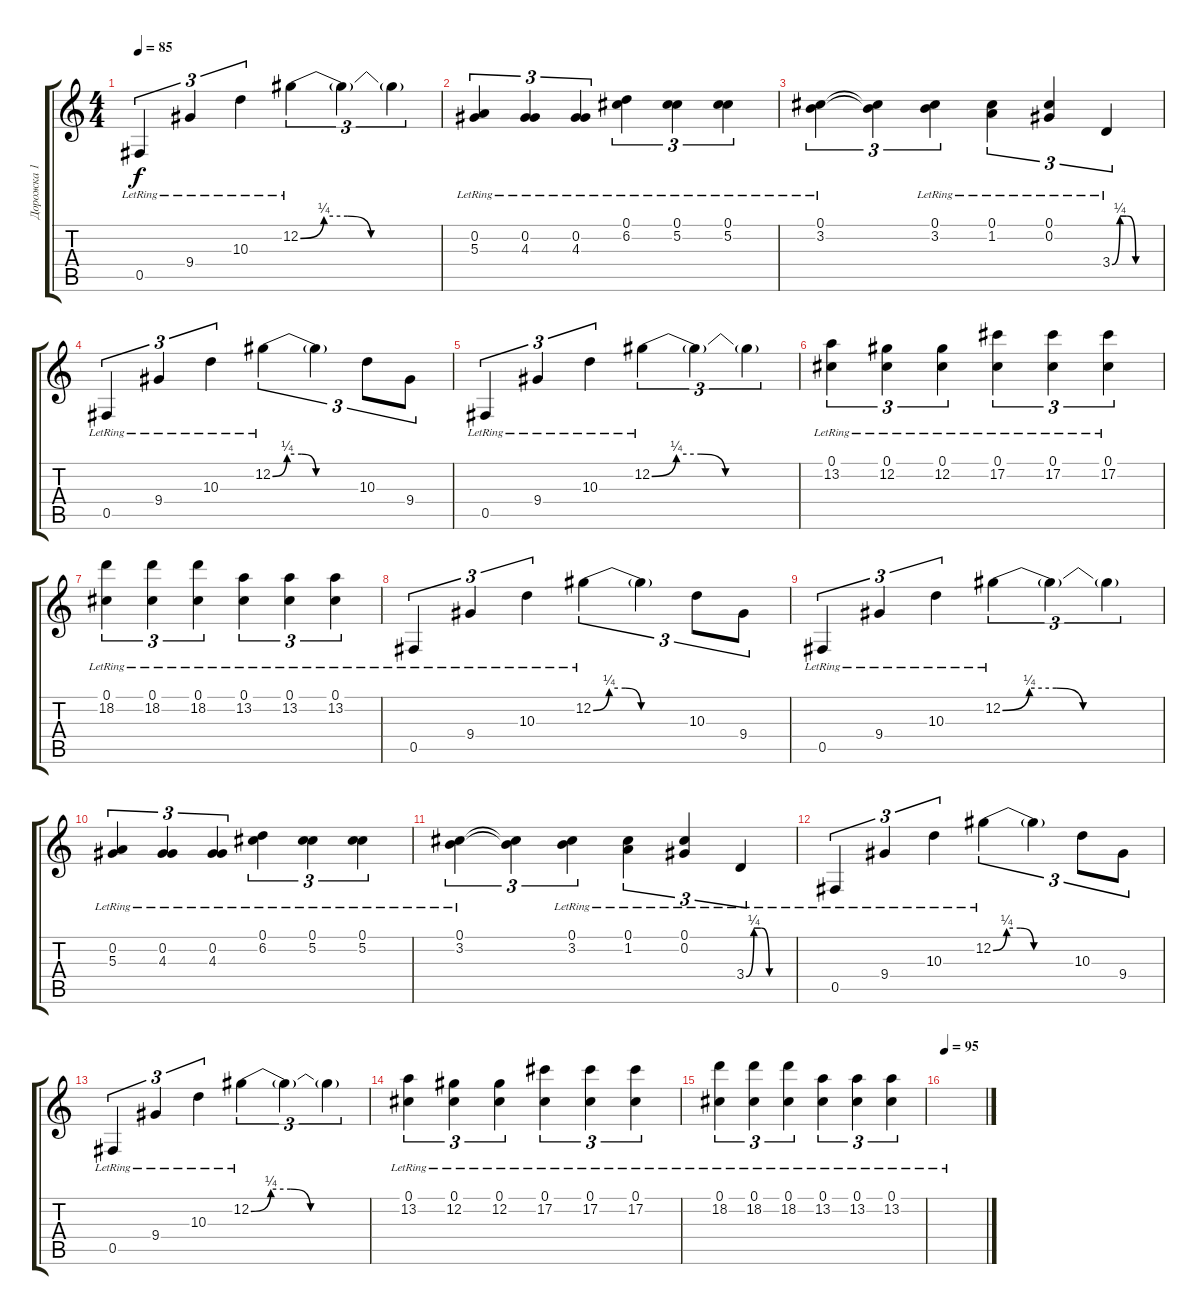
\track ("Дорожка 1" "Дорожка 1") {instrument electricguitarjazz}
\staff {score tabs}
\tuning (Db4 Ab3 E3 B2 Gb2 Db2) {hide}
\ts (4 4)
\tempo 85
\clef g2
\ks c
0.5{lr}.4{tu (3 2) dy f} 9.4{lr}.4{tu (3 2)} 10.3{lr}.4{tu (3 2)} 12.2{be (custom 0 0 10 1 20 1 30 0 60 0) lr}.4{tu (3 2)} 12.2{t}.4{tu (3 2)} 12.2{t}.4{tu (3 2)} |
(0.2{lr} 5.3{lr}).4{tu (3 2)} (0.2{lr} 4.3{lr}).4{tu (3 2)} (0.2{lr} 4.3{lr}).4{tu (3 2)} (0.1{lr} 6.2{lr}).4{tu (3 2)} (0.1{lr} 5.2{lr}).4{tu (3 2)} (0.1{lr} 5.2{lr}).4{tu (3 2)} |
(0.1{lr} 3.2{lr}).4{tu (3 2)} (0.1{t} 3.2{t}).4{tu (3 2)} (0.1{lr} 3.2{lr}).4{tu (3 2)} (0.1{lr} 1.2{lr}).4{tu (3 2)} (0.1{lr} 0.2{lr}).4{tu (3 2)} 3.4{be (custom 0 0 10 1 18 1 20 1 30 0 60 0) lr}.4{tu (3 2)} |
0.5{lr}.4{tu (3 2)} 9.4{lr}.4{tu (3 2)} 10.3{lr}.4{tu (3 2)} 12.2{be (custom 0 0 10 1 20 1 30 0 60 0) lr}.4{tu (3 2)} 12.2{t}.4{tu (3 2)} 10.3.8{tu (3 2)} 9.4.8{tu (3 2)} |
0.5{lr}.4{tu (3 2)} 9.4{lr}.4{tu (3 2)} 10.3{lr}.4{tu (3 2)} 12.2{be (custom 0 0 10 1 20 1 30 0 60 0) lr}.4{tu (3 2)} 12.2{t}.4{tu (3 2)} 12.2{t}.4{tu (3 2)} |
(0.1{lr} 13.2{lr}).4{tu (3 2)} (0.1{lr} 12.2{lr}).4{tu (3 2)} (0.1{lr} 12.2{lr}).4{tu (3 2)} (0.1{lr} 17.2{lr}).4{tu (3 2)} (0.1{lr} 17.2{lr}).4{tu (3 2)} (0.1{lr} 17.2{lr}).4{tu (3 2)} |
(0.1{lr} 18.2{lr}).4{tu (3 2)} (0.1{lr} 18.2{lr}).4{tu (3 2)} (0.1{lr} 18.2{lr}).4{tu (3 2)} (0.1{lr} 13.2{lr}).4{tu (3 2)} (0.1{lr} 13.2{lr}).4{tu (3 2)} (0.1{lr} 13.2{lr}).4{tu (3 2)} |
0.5{lr}.4{tu (3 2)} 9.4{lr}.4{tu (3 2)} 10.3{lr}.4{tu (3 2)} 12.2{be (custom 0 0 10 1 20 1 30 0 60 0) lr}.4{tu (3 2)} 12.2{t}.4{tu (3 2)} 10.3.8{tu (3 2)} 9.4.8{tu (3 2)} |
0.5{lr}.4{tu (3 2)} 9.4{lr}.4{tu (3 2)} 10.3{lr}.4{tu (3 2)} 12.2{be (custom 0 0 10 1 20 1 30 0 60 0) lr}.4{tu (3 2)} 12.2{t}.4{tu (3 2)} 12.2{t}.4{tu (3 2)} |
(0.2{lr} 5.3{lr}).4{tu (3 2)} (0.2{lr} 4.3{lr}).4{tu (3 2)} (0.2{lr} 4.3{lr}).4{tu (3 2)} (0.1{lr} 6.2{lr}).4{tu (3 2)} (0.1{lr} 5.2{lr}).4{tu (3 2)} (0.1{lr} 5.2{lr}).4{tu (3 2)} |
(0.1{lr} 3.2{lr}).4{tu (3 2)} (0.1{t} 3.2{t}).4{tu (3 2)} (0.1{lr} 3.2{lr}).4{tu (3 2)} (0.1{lr} 1.2{lr}).4{tu (3 2)} (0.1{lr} 0.2{lr}).4{tu (3 2)} 3.4{be (custom 0 0 10 1 18 1 20 1 30 0 60 0) lr}.4{tu (3 2)} |
0.5{lr}.4{tu (3 2)} 9.4{lr}.4{tu (3 2)} 10.3{lr}.4{tu (3 2)} 12.2{be (custom 0 0 10 1 20 1 30 0 60 0) lr}.4{tu (3 2)} 12.2{t}.4{tu (3 2)} 10.3.8{tu (3 2)} 9.4.8{tu (3 2)} |
0.5{lr}.4{tu (3 2)} 9.4{lr}.4{tu (3 2)} 10.3{lr}.4{tu (3 2)} 12.2{be (custom 0 0 10 1 20 1 30 0 60 0) lr}.4{tu (3 2)} 12.2{t}.4{tu (3 2)} 12.2{t}.4{tu (3 2)} |
(0.1{lr} 13.2{lr}).4{tu (3 2)} (0.1{lr} 12.2{lr}).4{tu (3 2)} (0.1{lr} 12.2{lr}).4{tu (3 2)} (0.1{lr} 17.2{lr}).4{tu (3 2)} (0.1{lr} 17.2{lr}).4{tu (3 2)} (0.1{lr} 17.2{lr}).4{tu (3 2)} |
(0.1{lr} 18.2{lr}).4{tu (3 2)} (0.1{lr} 18.2{lr}).4{tu (3 2)} (0.1{lr} 18.2{lr}).4{tu (3 2)} (0.1{lr} 13.2{lr}).4{tu (3 2)} (0.1{lr} 13.2{lr}).4{tu (3 2)} (0.1{lr} 13.2{lr}).4{tu (3 2)} |
\tempo 95
